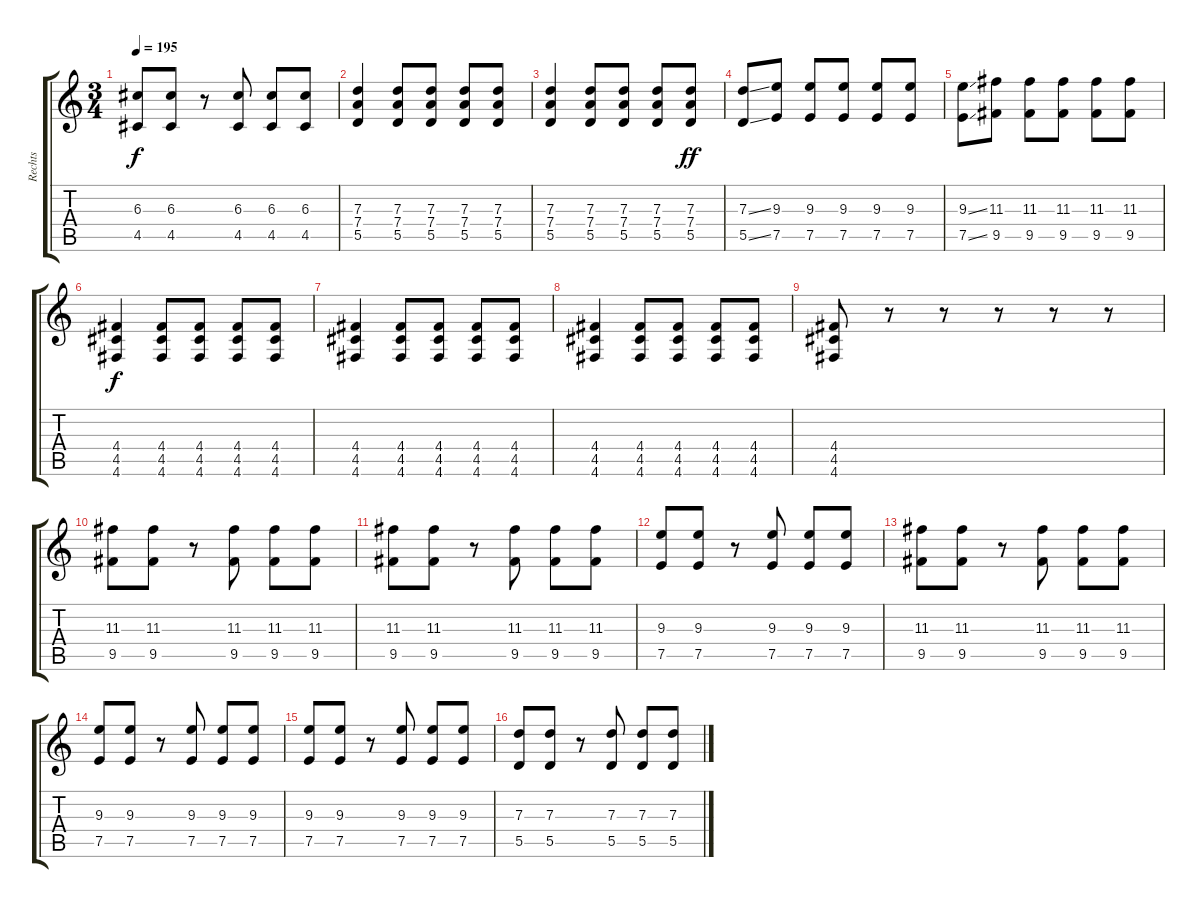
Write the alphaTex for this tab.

\track ("Rechts" "Rechts") {instrument distortionguitar}
\staff {score tabs}
\tuning (E4 B3 G3 D3 A2 D2) {hide}
\ts (3 4)
\tempo 195
\clef g2
\ks c
(6.3 4.5).8{dy f} (6.3 4.5).8 r.8 (6.3 4.5).8 (6.3 4.5).8 (6.3 4.5).8 |
(7.3 7.4 5.5).4 (7.3 7.4 5.5).8 (7.3 7.4 5.5).8 (7.3 7.4 5.5).8 (7.3 7.4 5.5).8 |
(7.3 7.4 5.5).4 (7.3 7.4 5.5).8 (7.3 7.4 5.5).8 (7.3 7.4 5.5).8 (7.3 7.4 5.5).8{dy ff} |
(7.3{ss} 5.5{ss}).8 (9.3 7.5).8 (9.3 7.5).8 (9.3 7.5).8 (9.3 7.5).8 (9.3 7.5).8 |
(9.3{ss} 7.5{ss}).8 (11.3 9.5).8 (11.3 9.5).8 (11.3 9.5).8 (11.3 9.5).8 (11.3 9.5).8 |
(4.4 4.5 4.6).4{dy f} (4.4 4.5 4.6).8 (4.4 4.5 4.6).8 (4.4 4.5 4.6).8 (4.4 4.5 4.6).8 |
(4.4 4.5 4.6).4 (4.4 4.5 4.6).8 (4.4 4.5 4.6).8 (4.4 4.5 4.6).8 (4.4 4.5 4.6).8 |
(4.4 4.5 4.6).4 (4.4 4.5 4.6).8 (4.4 4.5 4.6).8 (4.4 4.5 4.6).8 (4.4 4.5 4.6).8 |
(4.4 4.5 4.6).8 r.8 r.8 r.8 r.8 r.8 |
(11.3 9.5).8 (11.3 9.5).8 r.8 (11.3 9.5).8 (11.3 9.5).8 (11.3 9.5).8 |
(11.3 9.5).8 (11.3 9.5).8 r.8 (11.3 9.5).8 (11.3 9.5).8 (11.3 9.5).8 |
(9.3 7.5).8 (9.3 7.5).8 r.8 (9.3 7.5).8 (9.3 7.5).8 (9.3 7.5).8 |
(11.3 9.5).8 (11.3 9.5).8 r.8 (11.3 9.5).8 (11.3 9.5).8 (11.3 9.5).8 |
(9.3 7.5).8 (9.3 7.5).8 r.8 (9.3 7.5).8 (9.3 7.5).8 (9.3 7.5).8 |
(9.3 7.5).8 (9.3 7.5).8 r.8 (9.3 7.5).8 (9.3 7.5).8 (9.3 7.5).8 |
(7.3 5.5).8 (7.3 5.5).8 r.8 (7.3 5.5).8 (7.3 5.5).8 (7.3 5.5).8
